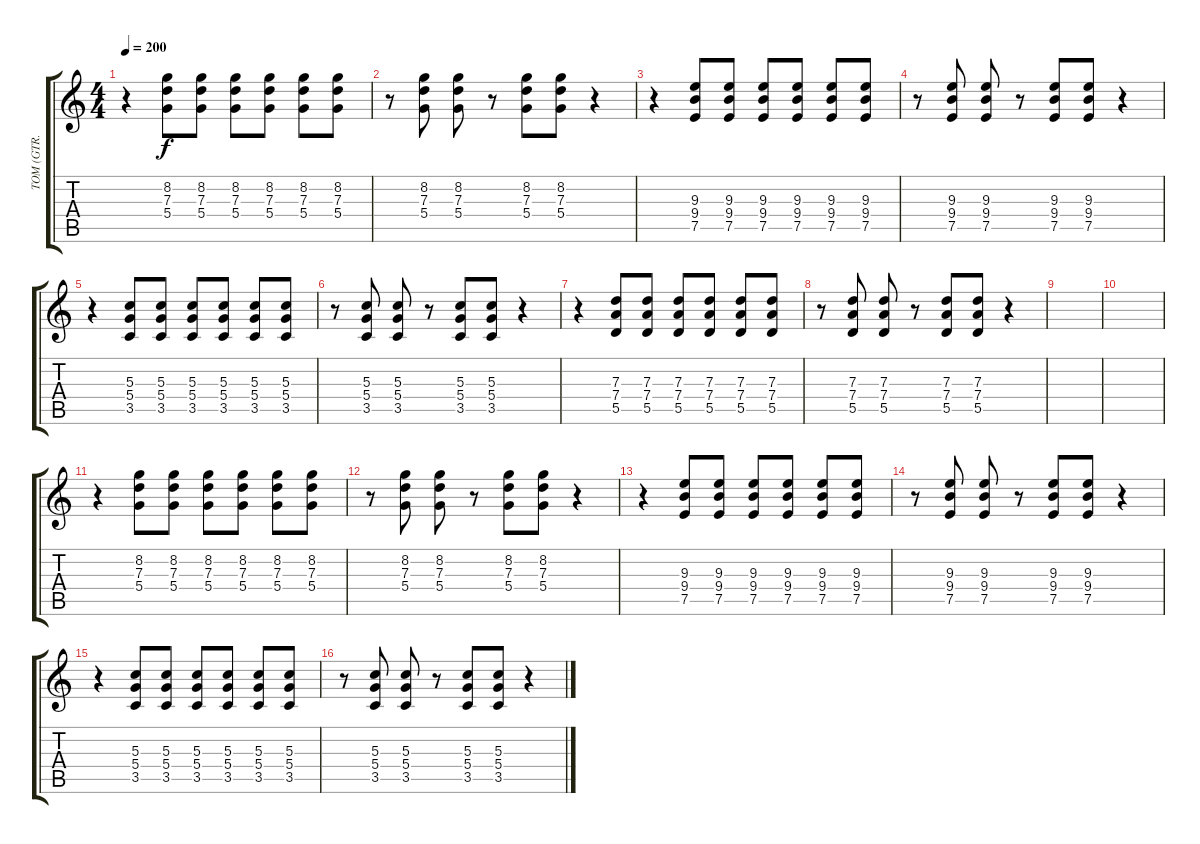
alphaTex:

\track ("TOM (GTR. MUTEADA)" "TOM (GTR. ") {instrument electricguitarmuted}
\staff {score tabs}
\tuning (E4 B3 G3 D3 A2 E2) {hide}
\ts (4 4)
\tempo 200
\clef g2
\ks c
r.4{dy f} (8.2 7.3 5.4).8 (8.2 7.3 5.4).8 (8.2 7.3 5.4).8 (8.2 7.3 5.4).8 (8.2 7.3 5.4).8 (8.2 7.3 5.4).8 |
r.8 (8.2 7.3 5.4).8 (8.2 7.3 5.4).8 r.8 (8.2 7.3 5.4).8 (8.2 7.3 5.4).8 r.4 |
r.4 (9.3 9.4 7.5).8 (9.3 9.4 7.5).8 (9.3 9.4 7.5).8 (9.3 9.4 7.5).8 (9.3 9.4 7.5).8 (9.3 9.4 7.5).8 |
r.8 (9.3 9.4 7.5).8 (9.3 9.4 7.5).8 r.8 (9.3 9.4 7.5).8 (9.3 9.4 7.5).8 r.4 |
r.4 (5.3 5.4 3.5).8 (5.3 5.4 3.5).8 (5.3 5.4 3.5).8 (5.3 5.4 3.5).8 (5.3 5.4 3.5).8 (5.3 5.4 3.5).8 |
r.8 (5.3 5.4 3.5).8 (5.3 5.4 3.5).8 r.8 (5.3 5.4 3.5).8 (5.3 5.4 3.5).8 r.4 |
r.4 (7.3 7.4 5.5).8 (7.3 7.4 5.5).8 (7.3 7.4 5.5).8 (7.3 7.4 5.5).8 (7.3 7.4 5.5).8 (7.3 7.4 5.5).8 |
r.8 (7.3 7.4 5.5).8 (7.3 7.4 5.5).8 r.8 (7.3 7.4 5.5).8 (7.3 7.4 5.5).8 r.4 |
|
|
r.4 (8.2 7.3 5.4).8 (8.2 7.3 5.4).8 (8.2 7.3 5.4).8 (8.2 7.3 5.4).8 (8.2 7.3 5.4).8 (8.2 7.3 5.4).8 |
r.8 (8.2 7.3 5.4).8 (8.2 7.3 5.4).8 r.8 (8.2 7.3 5.4).8 (8.2 7.3 5.4).8 r.4 |
r.4 (9.3 9.4 7.5).8 (9.3 9.4 7.5).8 (9.3 9.4 7.5).8 (9.3 9.4 7.5).8 (9.3 9.4 7.5).8 (9.3 9.4 7.5).8 |
r.8 (9.3 9.4 7.5).8 (9.3 9.4 7.5).8 r.8 (9.3 9.4 7.5).8 (9.3 9.4 7.5).8 r.4 |
r.4 (5.3 5.4 3.5).8 (5.3 5.4 3.5).8 (5.3 5.4 3.5).8 (5.3 5.4 3.5).8 (5.3 5.4 3.5).8 (5.3 5.4 3.5).8 |
r.8 (5.3 5.4 3.5).8 (5.3 5.4 3.5).8 r.8 (5.3 5.4 3.5).8 (5.3 5.4 3.5).8 r.4
